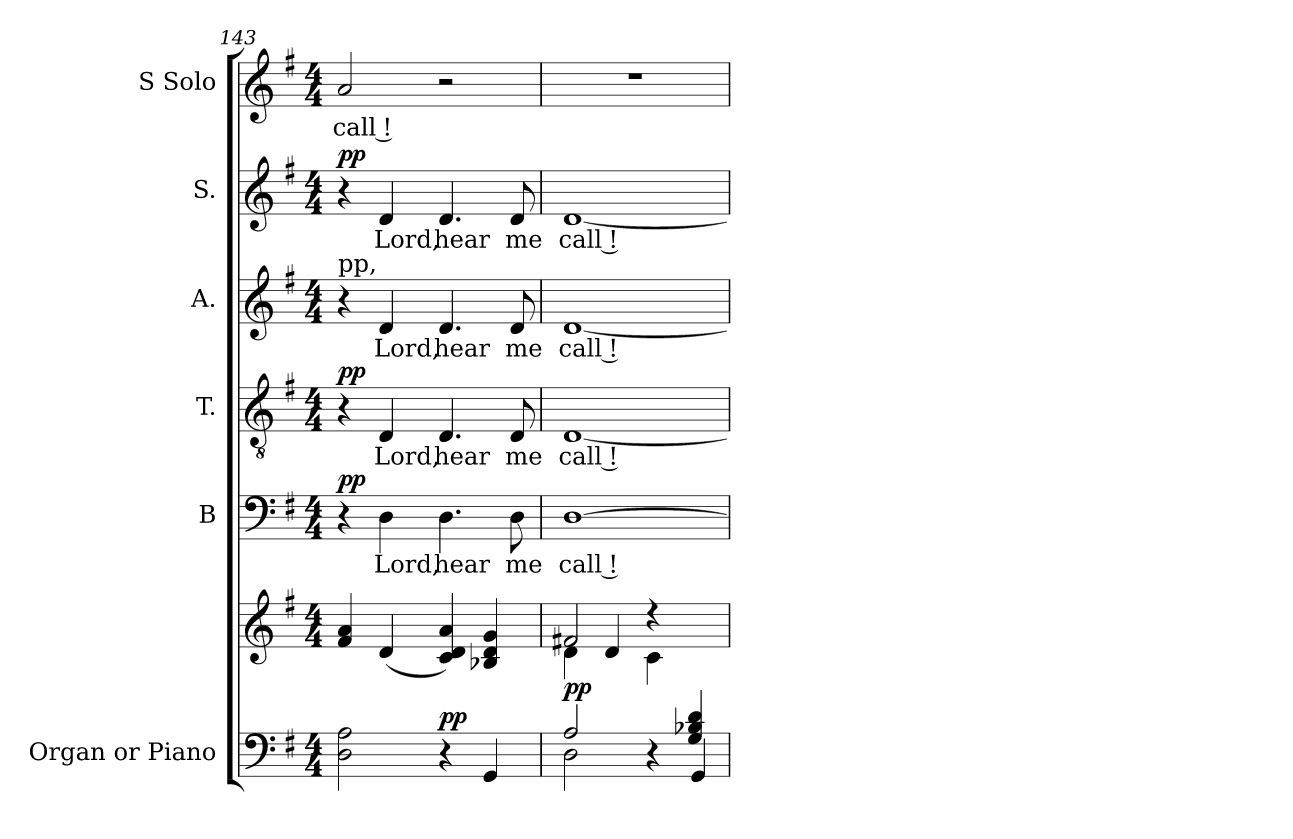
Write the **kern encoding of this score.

**kern	**kern	**dynam	**kern	**text	**dynam	**kern	**text	**dynam	**kern	**text	**kern	**text	**dynam	**kern	**text
*part6	*part6	*part6	*part5	*part5	*part5	*part4	*part4	*part4	*part3	*part3	*part2	*part2	*part2	*part1	*part1
*staff7	*staff6	*staff6/7	*staff5	*staff5	*staff5	*staff4	*staff4	*staff4	*staff3	*staff3	*staff2	*staff2	*staff2	*staff1	*staff1
*I"Organ or  Piano	*	*	*I"B	*	*	*I"T.	*	*	*I"A.	*	*I"S.	*	*	*I"S    Solo	*
*	*	*	*I'B.	*	*	*I'T.	*	*	*I'A.	*	*I'S.	*	*	*I'S.	*
*clefF4	*clefG2	*	*clefF4	*	*	*clefGv2	*	*	*clefG2	*	*clefG2	*	*	*clefG2	*
*	*	*	*	*	*	*ITrd7c12	*	*	*	*	*	*	*	*	*
*k[f#]	*k[f#]	*	*k[f#]	*	*	*k[f#]	*	*	*k[f#]	*	*k[f#]	*	*	*k[f#]	*
*G:	*G:	*	*G:	*	*	*G:	*	*	*G:	*	*G:	*	*	*G:	*
*M4/4	*M4/4	*	*M4/4	*	*	*M4/4	*	*	*M4/4	*	*M4/4	*	*	*M4/4	*
=143	=143	=143	=143	=143	=143	=143	=143	=143	=143	=143	=143	=143	=143	=143	=143
!	!	!	!	!	!	!	!	!	!LO:TX:a:t=pp,	!	!	!	!	!	!
!	!	!	!	!	!LO:DY:a	!	!	!LO:DY:a	!	!	!	!	!LO:DY:a	!	!
2D\ 2A\	4f#/ 4a/	.	4r	.	pp	4r	.	pp	4r	.	4r	.	pp	2a/	call !
.	(4d/	.	4D\	Lord,	.	4DD/	Lord,	.	4d/	Lord,	4d/	Lord,	.	.	.
!	!	!LO:DY:a=2	!	!	!	!	!	!	!	!	!	!	!	!	!
4r	4c/ 4d/ 4a/)	pp	4.D\	hear	.	4.DD/	hear	.	4.d/	hear	4.d/	hear	.	2r	.
4GG/	4B-X/ 4d/ 4g/	.	.	.	.	.	.	.	.	.	.	.	.	.	.
.	.	.	8D\	me	.	8DD/	me	.	8d/	me	8d/	me	.	.	.
=144	=144	=144	=144	=144	=144	=144	=144	=144	=144	=144	=144	=144	=144	=144	=144
*^	*^	*	*	*	*	*	*	*	*	*	*	*	*	*	*
*	*^	*	*	*	*	*	*	*	*	*	*	*	*	*	*	*	*
!	!	!	!	!	!LO:DY:b	!	!	!	!	!	!	!	!	!	!	!	!	!
2.ryy	2A/	2D\	2f#X/	4d\	pp	[1D	call !	.	[1DD	call !	.	[1d	call !	[1d	call !	.	1r	.
.	.	.	.	4d/	.	.	.	.	.	.	.	.	.	.	.	.	.	.
.	2ryy	4r	4r	4c\	.	.	.	.	.	.	.	.	.	.	.	.	.	.
4G/ 4B-X/ 4d/	.	4GG/	4ryy	4ryy	.	.	.	.	.	.	.	.	.	.	.	.	.	.
*v	*v	*v	*	*	*	*	*	*	*	*	*	*	*	*	*	*	*	*
*	*v	*v	*	*	*	*	*	*	*	*	*	*	*	*	*	*
=	=	=	=	=	=	=	=	=	=	=	=	=	=	=	=
*-	*-	*-	*-	*-	*-	*-	*-	*-	*-	*-	*-	*-	*-	*-	*-
